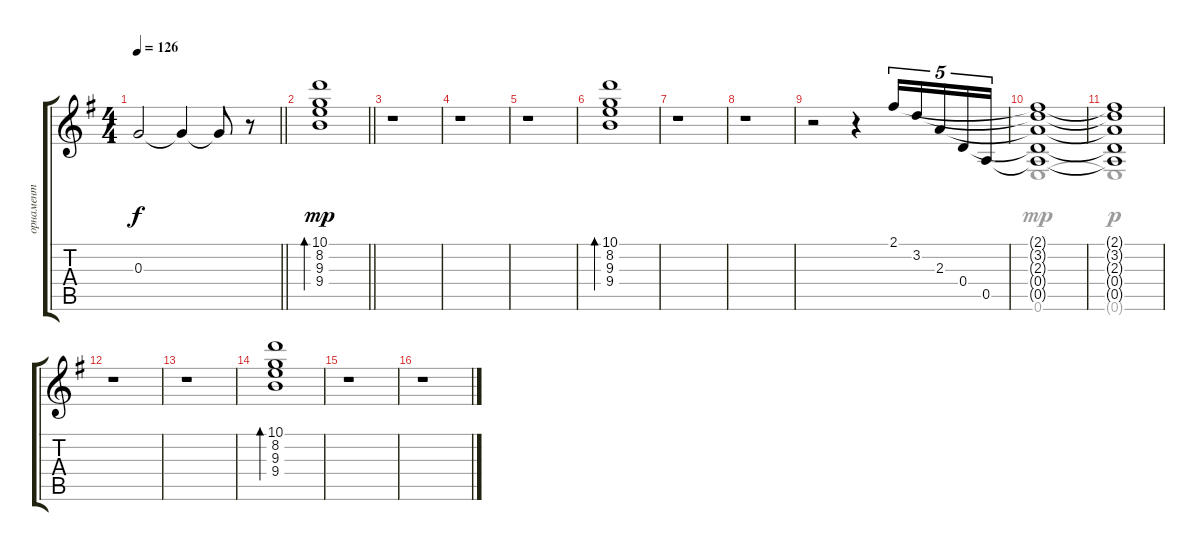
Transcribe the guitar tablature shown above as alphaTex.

\track ("орнамент" "орнамент") {instrument electricguitarjazz}
\staff {score tabs}
\tuning (E4 B3 G3 D3 A2 E2) {hide}
\voice
\ts (4 4)
\tempo 126
\clef g2
\barLineRight lightlight
\ks eminor
0.3{t}.2{dy f} 0.3{t}.4 0.3{t}.8 r.8 |
\section ("" "")
\barLineRight lightlight
(10.1 8.2 9.3 9.4).1{bd 240 dy mp} |
\section ("" "")
r.1 |
r.1 |
r.1 |
(10.1 8.2 9.3 9.4).1{bd 240} |
r.1 |
r.1 |
r.2 r.4 2.1.16{tu (5 4)} 3.2.16{tu (5 4)} 2.3.16{tu (5 4)} 0.4.16{tu (5 4)} 0.5.16{tu (5 4)} |
(2.1{t} 3.2{t} 2.3{t} 0.4{t} 0.5{t}).1 |
(2.1{t} 3.2{t} 2.3{t} 0.4{t} 0.5{t}).1 |
r.1 |
r.1 |
(10.1 8.2 9.3 9.4).1{bd 240} |
r.1 |
r.1
\voice
\clef g2
\ottava regular
\simile none
\barLineRight lightlight
\ks eminor
|
\barLineRight lightlight
|
|
|
|
|
|
|
|
0.6.1{dy mp} |
0.6{t}.1{dy p} |
|
|
|
|
